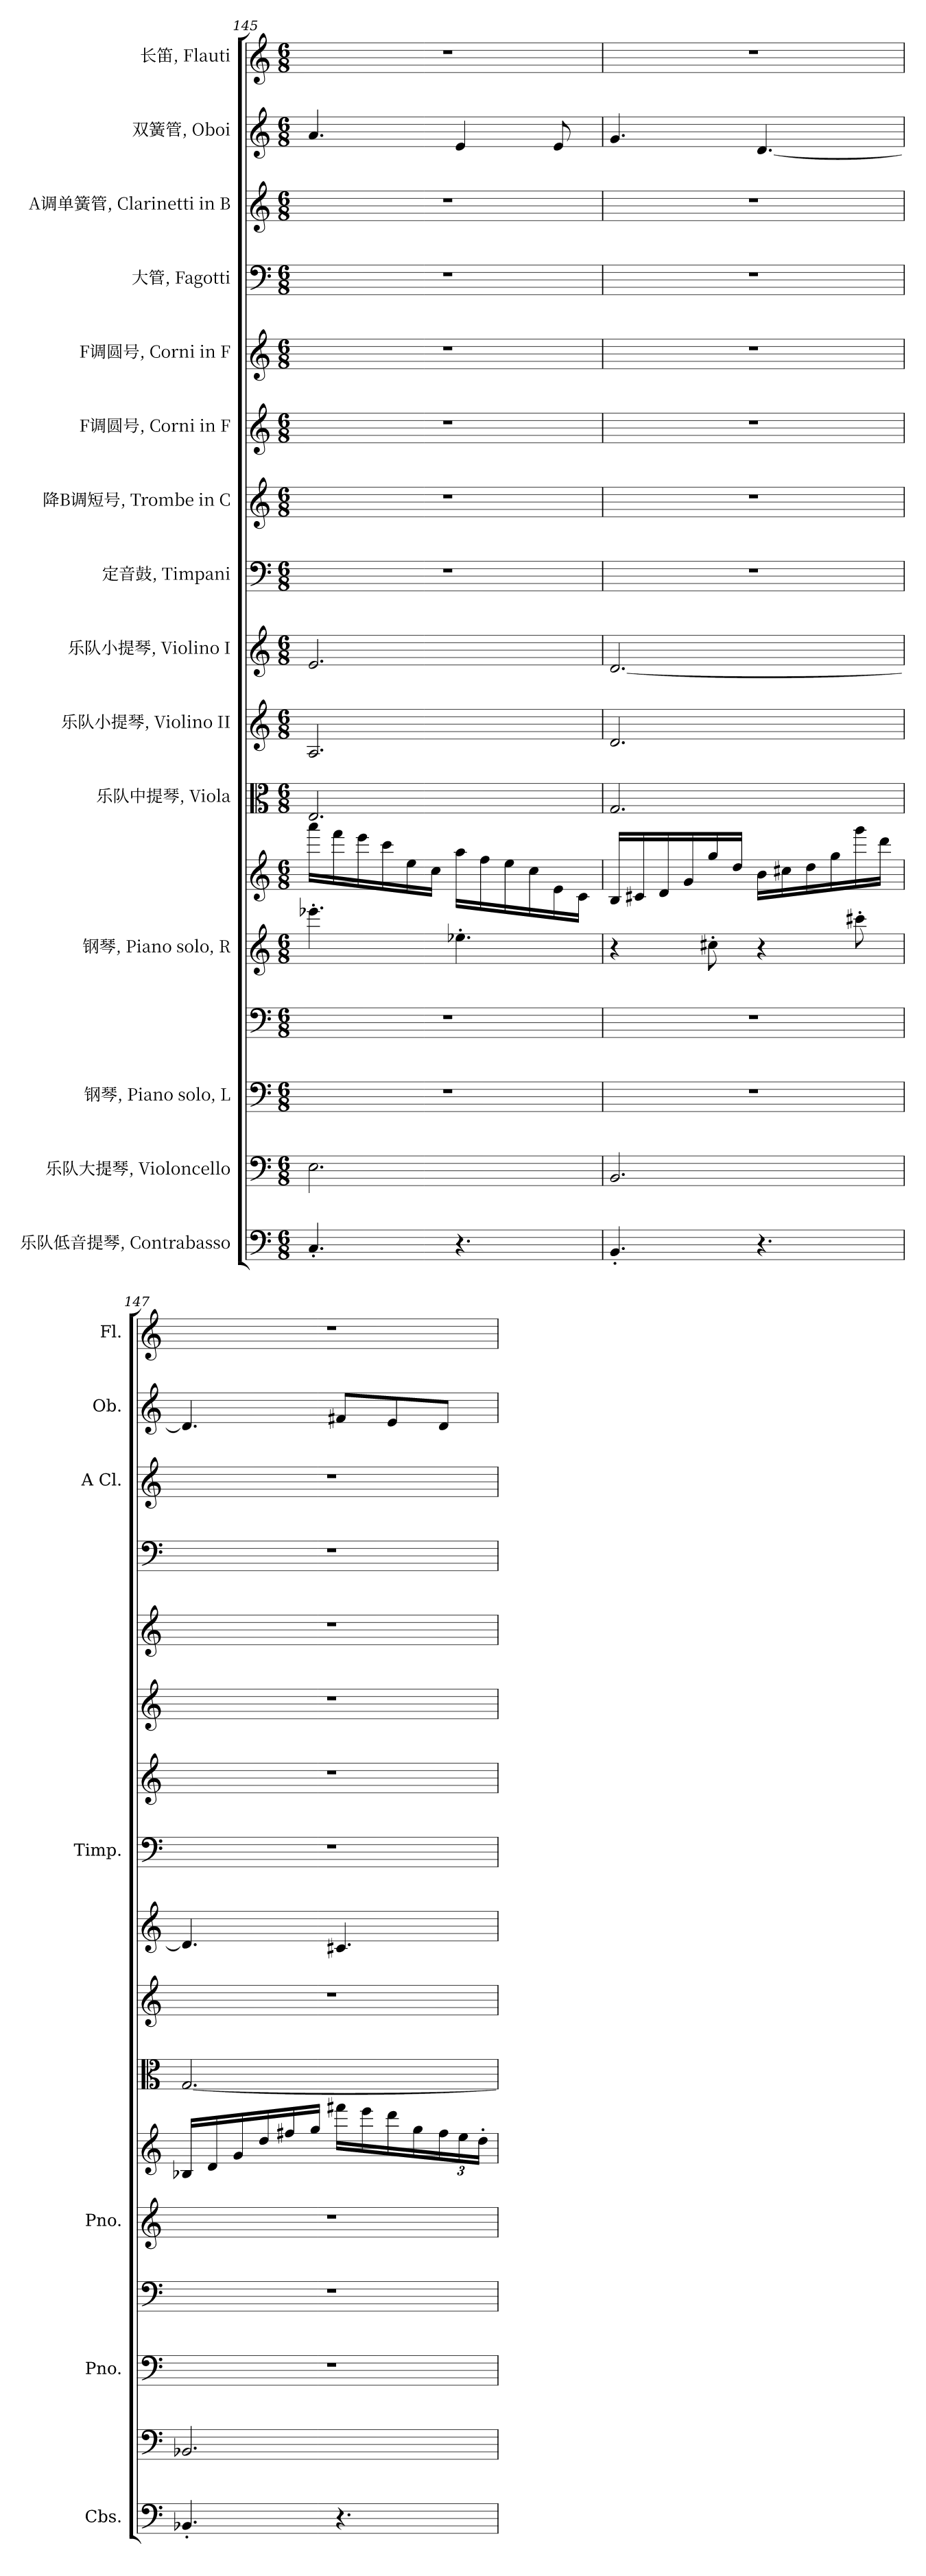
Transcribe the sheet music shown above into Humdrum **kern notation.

**kern	**kern	**kern	**kern	**kern	**kern	**kern	**kern	**kern	**kern	**kern	**kern	**kern	**kern	**kern	**kern	**kern
*part15	*part14	*part13	*part13	*part12	*part12	*part11	*part10	*part9	*part8	*part7	*part6	*part5	*part4	*part3	*part2	*part1
*staff17	*staff16	*staff15	*staff14	*staff13	*staff12	*staff11	*staff10	*staff9	*staff8	*staff7	*staff6	*staff5	*staff4	*staff3	*staff2	*staff1
*I"乐队低音提琴, Contrabasso	*I"乐队大提琴, Violoncello	*I"钢琴, Piano solo, L	*	*I"钢琴, Piano solo, R	*	*I"乐队中提琴, Viola	*I"乐队小提琴, Violino II	*I"乐队小提琴, Violino I	*I"定音鼓, Timpani	*I"降B调短号, Trombe in C	*I"F调圆号, Corni in F	*I"F调圆号, Corni in F	*I"大管, Fagotti	*I"A调单簧管, Clarinetti in B	*I"双簧管, Oboi	*I"长笛, Flauti
*I'Cbs.	*	*I'Pno.	*	*I'Pno.	*	*	*	*	*I'Timp.	*	*	*	*	*I'A Cl.	*I'Ob.	*I'Fl.
*clefF4	*clefF4	*clefF4	*clefF4	*clefG2	*clefG2	*clefC3	*clefG2	*clefG2	*clefF4	*clefG2	*clefG2	*clefG2	*clefF4	*clefG2	*clefG2	*clefG2
*ITrd7c12	*	*	*	*	*	*	*	*	*	*ITrd1c2	*ITrd4c7	*ITrd4c7	*	*ITrd2c3	*	*
*k[]	*k[]	*k[]	*k[]	*k[]	*k[]	*k[]	*k[]	*k[]	*k[]	*k[b-e-]	*k[b-]	*k[b-]	*k[]	*k[f#c#g#]	*k[]	*k[]
*M6/8	*M6/8	*M6/8	*M6/8	*M6/8	*M6/8	*M6/8	*M6/8	*M6/8	*M6/8	*M6/8	*M6/8	*M6/8	*M6/8	*M6/8	*M6/8	*M6/8
*MM136	*MM136	*MM136	*MM136	*MM136	*MM136	*MM136	*MM136	*MM136	*MM136	*MM136	*MM136	*MM136	*MM136	*MM136	*MM136	*MM136
=145	=145	=145	=145	=145	=145	=145	=145	=145	=145	=145	=145	=145	=145	=145	=145	=145
4.CC'/	2.E\	2.r	2.r	4.eee-X'\	16aaa\LL	2.E/	2.A/	2.e/	2.r	2.r	2.r	2.r	2.r	2.r	4.a/	2.r
.	.	.	.	.	16fff\	.	.	.	.	.	.	.	.	.	.	.
.	.	.	.	.	16eee\	.	.	.	.	.	.	.	.	.	.	.
.	.	.	.	.	16ccc\	.	.	.	.	.	.	.	.	.	.	.
.	.	.	.	.	16ee\	.	.	.	.	.	.	.	.	.	.	.
.	.	.	.	.	16cc\JJ	.	.	.	.	.	.	.	.	.	.	.
4.r	.	.	.	4.ee-X'\	16aa\LL	.	.	.	.	.	.	.	.	.	4e/	.
.	.	.	.	.	16ff\	.	.	.	.	.	.	.	.	.	.	.
.	.	.	.	.	16ee\	.	.	.	.	.	.	.	.	.	.	.
.	.	.	.	.	16cc\	.	.	.	.	.	.	.	.	.	.	.
.	.	.	.	.	16e\	.	.	.	.	.	.	.	.	.	8e/	.
.	.	.	.	.	16c\JJ	.	.	.	.	.	.	.	.	.	.	.
=146	=146	=146	=146	=146	=146	=146	=146	=146	=146	=146	=146	=146	=146	=146	=146	=146
*	*	*	*	*	*	*	*	*	*	*	*	*	*	*	*	*MM136
4.BBB'/	2.BB/	2.r	2.r	4r	16B/LL	2.G/	2.d/	[2.d/	2.r	2.r	2.r	2.r	2.r	2.r	4.g/	2.r
.	.	.	.	.	16c#X/	.	.	.	.	.	.	.	.	.	.	.
.	.	.	.	.	16d/	.	.	.	.	.	.	.	.	.	.	.
.	.	.	.	.	16g/	.	.	.	.	.	.	.	.	.	.	.
.	.	.	.	8cc#X'\	16gg/	.	.	.	.	.	.	.	.	.	.	.
.	.	.	.	.	16dd/JJ	.	.	.	.	.	.	.	.	.	.	.
4.r	.	.	.	4r	16b\LL	.	.	.	.	.	.	.	.	.	[4.d/	.
.	.	.	.	.	16cc#X\	.	.	.	.	.	.	.	.	.	.	.
.	.	.	.	.	16dd\	.	.	.	.	.	.	.	.	.	.	.
.	.	.	.	.	16gg\	.	.	.	.	.	.	.	.	.	.	.
.	.	.	.	8ccc#X'\	16ggg\	.	.	.	.	.	.	.	.	.	.	.
.	.	.	.	.	16ddd\JJ	.	.	.	.	.	.	.	.	.	.	.
!!LO:PB:g=z
=147	=147	=147	=147	=147	=147	=147	=147	=147	=147	=147	=147	=147	=147	=147	=147	=147
*	*	*	*	*	*	*	*	*	*	*	*	*	*	*	*	*MM136
4.BBB-X'/	2.BB-X/	2.r	2.r	2.r	16B-X/LL	[2.G/	2.r	4.d/]	2.r	2.r	2.r	2.r	2.r	2.r	4.d/]	2.r
.	.	.	.	.	16d/	.	.	.	.	.	.	.	.	.	.	.
.	.	.	.	.	16g/	.	.	.	.	.	.	.	.	.	.	.
.	.	.	.	.	16dd/	.	.	.	.	.	.	.	.	.	.	.
.	.	.	.	.	16ff#X/	.	.	.	.	.	.	.	.	.	.	.
.	.	.	.	.	16gg/JJ	.	.	.	.	.	.	.	.	.	.	.
4.r	.	.	.	.	16fff#X\LL	.	.	4.c#X/	.	.	.	.	.	.	8f#X/L	.
.	.	.	.	.	16eee\	.	.	.	.	.	.	.	.	.	.	.
.	.	.	.	.	16ddd\	.	.	.	.	.	.	.	.	.	8e/	.
.	.	.	.	.	16gg\	.	.	.	.	.	.	.	.	.	.	.
*	*	*	*	*	*Xbrackettup	*	*	*	*	*	*	*	*	*	*	*
.	.	.	.	.	24ff#\	.	.	.	.	.	.	.	.	.	8d/J	.
.	.	.	.	.	24ee\	.	.	.	.	.	.	.	.	.	.	.
.	.	.	.	.	24dd'\JJ	.	.	.	.	.	.	.	.	.	.	.
=	=	=	=	=	=	=	=	=	=	=	=	=	=	=	=	=
*-	*-	*-	*-	*-	*-	*-	*-	*-	*-	*-	*-	*-	*-	*-	*-	*-
